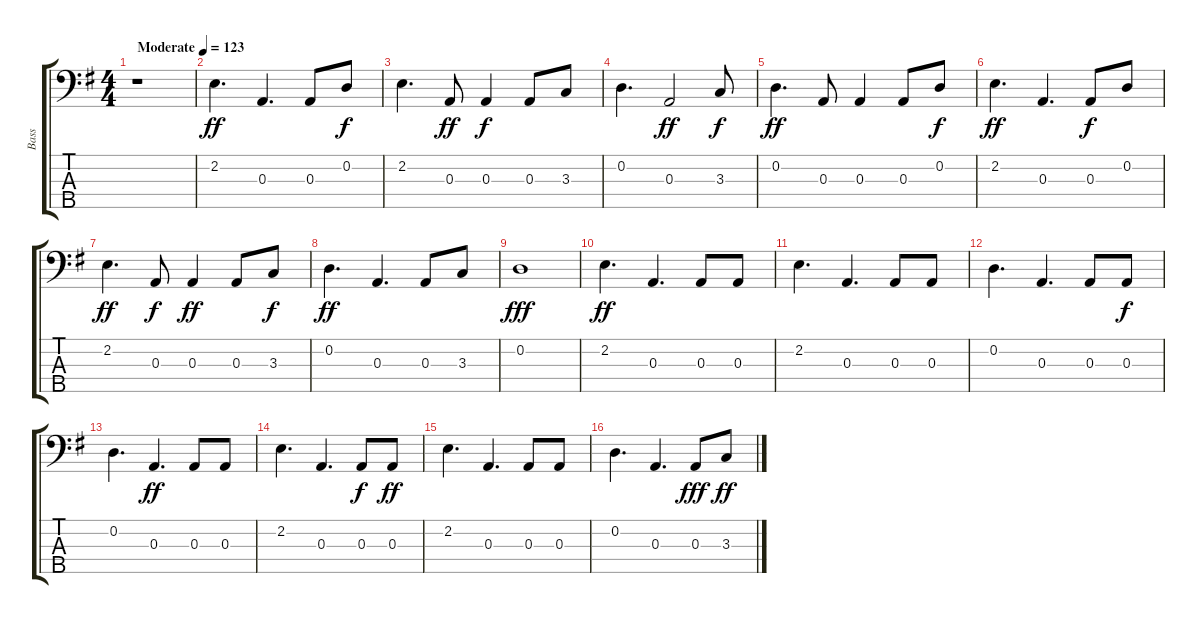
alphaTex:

\track ("Bass" "Bass") {instrument electricbassfinger}
\staff {score tabs}
\tuning (G2 D2 A1 E1 B0) {hide}
\ts (4 4)
\tempo (123 "Moderate")
\clef f4
\ks g
r.1{dy ff instrument electricbassfinger} |
2.2.4{d} 0.3.4{d} 0.3.8 0.2.8{dy f} |
2.2.4{d} 0.3.8{dy ff} 0.3.4{dy f} 0.3.8 3.3.8 |
0.2.4{d} 0.3.2{dy ff} 3.3.8{dy f} |
0.2.4{d dy ff} 0.3.8 0.3.4 0.3.8 0.2.8{dy f} |
2.2.4{d dy ff} 0.3.4{d} 0.3.8{dy f} 0.2.8 |
2.2.4{d dy ff} 0.3.8{dy f} 0.3.4{dy ff} 0.3.8 3.3.8{dy f} |
0.2.4{d dy ff} 0.3.4{d} 0.3.8 3.3.8 |
0.2.1{dy fff} |
2.2.4{d dy ff} 0.3.4{d} 0.3.8 0.3.8 |
2.2.4{d} 0.3.4{d} 0.3.8 0.3.8 |
0.2.4{d} 0.3.4{d} 0.3.8 0.3.8{dy f} |
0.2.4{d} 0.3.4{d dy ff} 0.3.8 0.3.8 |
2.2.4{d} 0.3.4{d} 0.3.8{dy f} 0.3.8{dy ff} |
2.2.4{d} 0.3.4{d} 0.3.8 0.3.8 |
0.2.4{d} 0.3.4{d} 0.3.8{dy fff} 3.3.8{dy ff}
